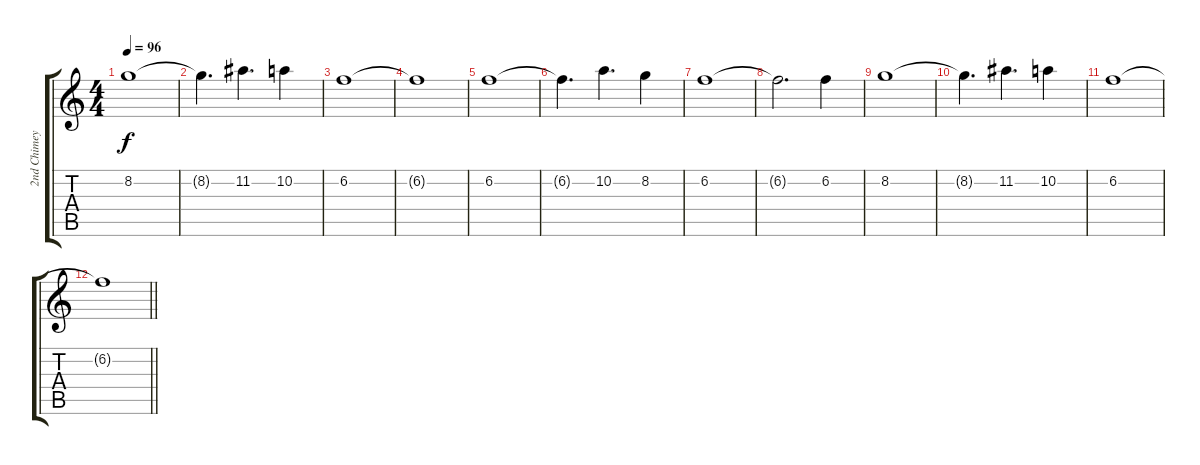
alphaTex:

\track ("2nd Chimey Instrument" "2nd Chimey") {instrument electricguitarjazz}
\staff {score tabs}
\tuning (E4 B3 G3 D3 A2 E2) {hide}
\ts (4 4)
\tempo 96
\clef g2
\ks c
8.2.1{dy f} |
8.2{t}.4{d} 11.2.4{d} 10.2.4 |
6.2.1 |
6.2{t}.1 |
6.2.1 |
6.2{t}.4{d} 10.2.4{d} 8.2.4 |
6.2.1 |
6.2{t}.2{d} 6.2.4 |
8.2.1 |
8.2{t}.4{d} 11.2.4{d} 10.2.4 |
6.2.1 |
\barLineRight lightlight
6.2{t}.1
